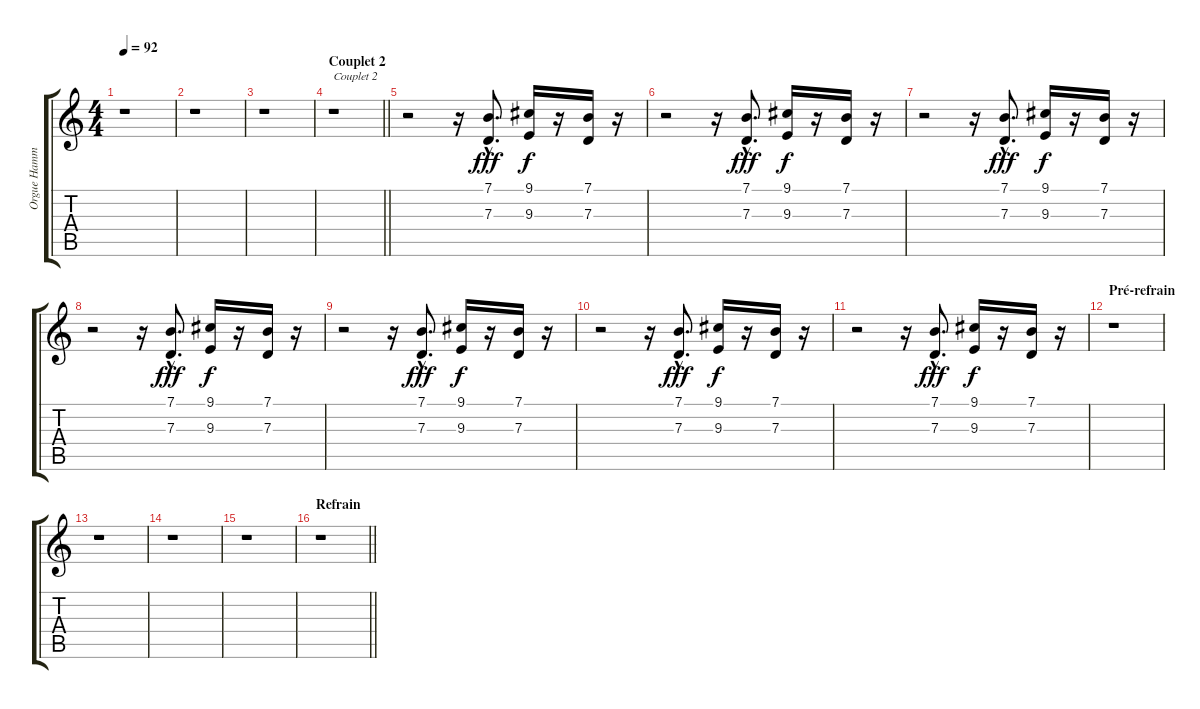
\track ("Orgue Hammond" "Orgue Hamm") {instrument drawbarorgan}
\staff {score tabs}
\tuning (E4 B3 G3 D3 A2 E2) {hide}
\ts (4 4)
\tempo 92
\clef g2
\ks c
r.1{dy fff} |
r.1 |
r.1 |
\section ("" "Couplet 2")
\barLineRight lightlight
r.1{txt "Couplet 2"} |
r.2 r.16 (7.1{hac} 7.3{hac}).8{d} (9.1 9.3).16{dy f} r.16 (7.1 7.3).16 r.16 |
r.2 r.16 (7.1{hac} 7.3{hac}).8{d dy fff} (9.1 9.3).16{dy f} r.16 (7.1 7.3).16 r.16 |
r.2 r.16 (7.1{hac} 7.3{hac}).8{d dy fff} (9.1 9.3).16{dy f} r.16 (7.1 7.3).16 r.16 |
r.2 r.16 (7.1{hac} 7.3{hac}).8{d dy fff} (9.1 9.3).16{dy f} r.16 (7.1 7.3).16 r.16 |
r.2 r.16 (7.1{hac} 7.3{hac}).8{d dy fff} (9.1 9.3).16{dy f} r.16 (7.1 7.3).16 r.16 |
r.2 r.16 (7.1{hac} 7.3{hac}).8{d dy fff} (9.1 9.3).16{dy f} r.16 (7.1 7.3).16 r.16 |
r.2 r.16 (7.1{hac} 7.3{hac}).8{d dy fff} (9.1 9.3).16{dy f} r.16 (7.1 7.3).16 r.16 |
\section ("" "Pré-refrain")
r.1 |
r.1 |
r.1 |
r.1 |
\section ("" "Refrain")
\barLineRight lightlight
r.1
